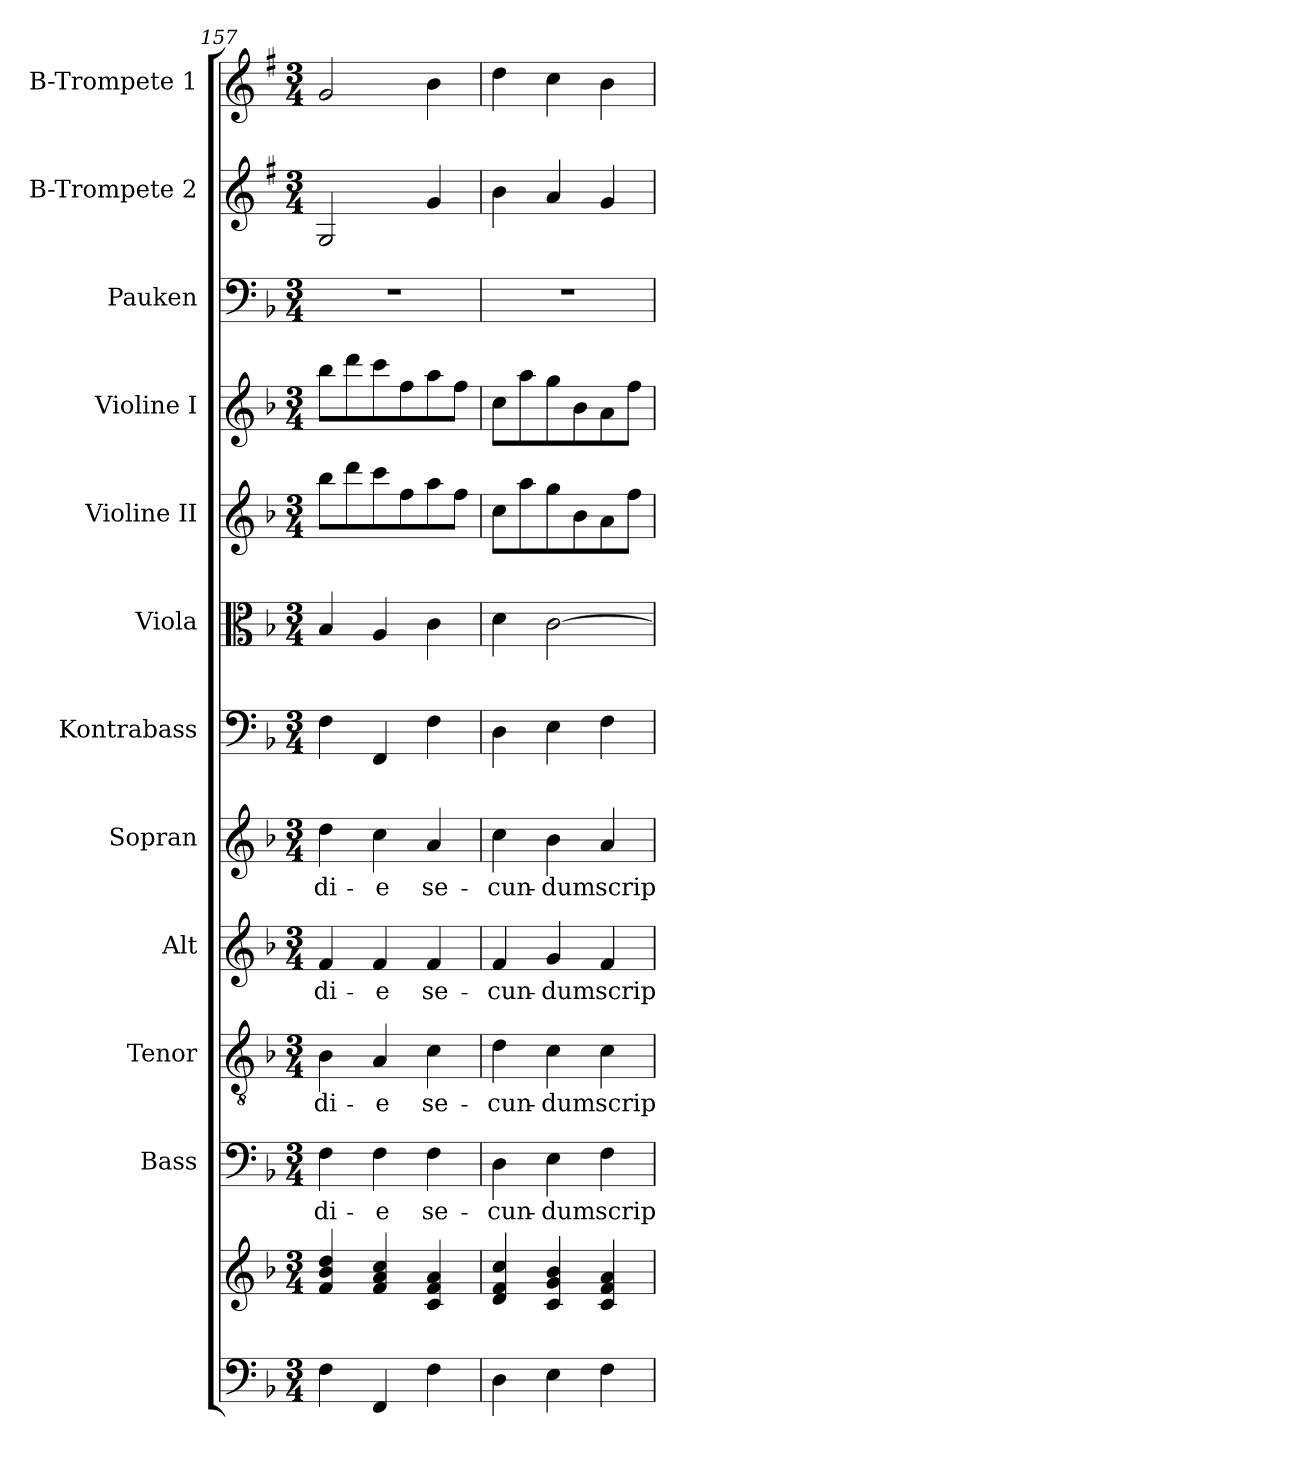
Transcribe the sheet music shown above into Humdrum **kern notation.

**kern	**kern	**kern	**text	**kern	**text	**kern	**text	**kern	**text	**kern	**kern	**kern	**kern	**kern	**kern	**kern
*part12	*part12	*part11	*part11	*part10	*part10	*part9	*part9	*part8	*part8	*part7	*part6	*part5	*part4	*part3	*part2	*part1
*staff13	*staff12	*staff11	*staff11	*staff10	*staff10	*staff9	*staff9	*staff8	*staff8	*staff7	*staff6	*staff5	*staff4	*staff3	*staff2	*staff1
*	*	*I"Bass	*	*I"Tenor	*	*I"Alt	*	*I"Sopran	*	*I"Kontrabass	*I"Viola	*I"Violine II	*I"Violine I	*I"Pauken	*I"B-Trompete 2	*I"B-Trompete 1
*	*	*I'B.	*	*I'T.	*	*I'A.	*	*I'S.	*	*I'Kb.	*I'Vla.	*I'Vl. II	*I'Vl. I	*I'Pk.	*I'B Trp. 2	*I'B Trp. 1
*clefF4	*clefG2	*clefF4	*	*clefGv2	*	*clefG2	*	*clefG2	*	*clefF4	*clefC3	*clefG2	*clefG2	*clefF4	*clefG2	*clefG2
*	*	*	*	*	*	*	*	*	*	*ITrd7c12	*	*	*	*	*ITrd1c2	*ITrd1c2
*k[b-]	*k[b-]	*k[b-]	*	*k[b-]	*	*k[b-]	*	*k[b-]	*	*k[b-]	*k[b-]	*k[b-]	*k[b-]	*k[b-]	*k[b-]	*k[b-]
*F:	*F:	*F:	*	*F:	*	*F:	*	*F:	*	*F:	*F:	*F:	*F:	*F:	*F:	*F:
*M3/4	*M3/4	*M3/4	*	*M3/4	*	*M3/4	*	*M3/4	*	*M3/4	*M3/4	*M3/4	*M3/4	*M3/4	*M3/4	*M3/4
=157	=157	=157	=157	=157	=157	=157	=157	=157	=157	=157	=157	=157	=157	=157	=157	=157
!	!	!	!LO:LY:b	!	!LO:LY:b	!	!LO:LY:b	!	!LO:LY:b	!	!	!	!	!	!	!
4F\	4f/ 4b-/ 4dd/	4F\	di-	4B-\	di-	4f/	di-	4dd\	di-	4FF\	4B-/	8bb-\L	8bb-\L	2.r	2F/	2f/
.	.	.	.	.	.	.	.	.	.	.	.	8ddd\	8ddd\	.	.	.
!	!	!	!LO:LY:b	!	!LO:LY:b	!	!LO:LY:b	!	!LO:LY:b	!	!	!	!	!	!	!
4FF/	4f/ 4a/ 4cc/	4F\	-e	4A/	-e	4f/	-e	4cc\	-e	4FFF/	4A/	8ccc\	8ccc\	.	.	.
.	.	.	.	.	.	.	.	.	.	.	.	8ff\	8ff\	.	.	.
!	!	!	!LO:LY:b	!	!LO:LY:b	!	!LO:LY:b	!	!LO:LY:b	!	!	!	!	!	!	!
4F\	4c/ 4f/ 4a/	4F\	se-	4c\	se-	4f/	se-	4a/	se-	4FF\	4c\	8aa\	8aa\	.	4f/	4a\
.	.	.	.	.	.	.	.	.	.	.	.	8ff\J	8ff\J	.	.	.
=158	=158	=158	=158	=158	=158	=158	=158	=158	=158	=158	=158	=158	=158	=158	=158	=158
!	!	!	!LO:LY:b	!	!LO:LY:b	!	!LO:LY:b	!	!LO:LY:b	!	!	!	!	!	!	!
4D\	4d/ 4f/ 4cc/	4D\	-cun-	4d\	-cun-	4f/	-cun-	4cc\	-cun-	4DD\	4d\	8cc\L	8cc\L	2.r	4a\	4cc\
.	.	.	.	.	.	.	.	.	.	.	.	8aa\	8aa\	.	.	.
!	!	!	!LO:LY:b	!	!LO:LY:b	!	!LO:LY:b	!	!LO:LY:b	!	!	!	!	!	!	!
4E\	4c/ 4g/ 4b-/	4E\	-dum	4c\	-dum	4g/	-dum	4b-\	-dum	4EE\	[2c\	8gg\	8gg\	.	4g/	4b-\
.	.	.	.	.	.	.	.	.	.	.	.	8b-\	8b-\	.	.	.
!	!	!	!LO:LY:b	!	!LO:LY:b	!	!LO:LY:b	!	!LO:LY:b	!	!	!	!	!	!	!
4F\	4c/ 4f/ 4a/	4F\	scrip-	4c\	scrip-	4f/	scrip-	4a/	scrip-	4FF\	.	8a\	8a\	.	4f/	4a\
.	.	.	.	.	.	.	.	.	.	.	.	8ff\J	8ff\J	.	.	.
=	=	=	=	=	=	=	=	=	=	=	=	=	=	=	=	=
*-	*-	*-	*-	*-	*-	*-	*-	*-	*-	*-	*-	*-	*-	*-	*-	*-
